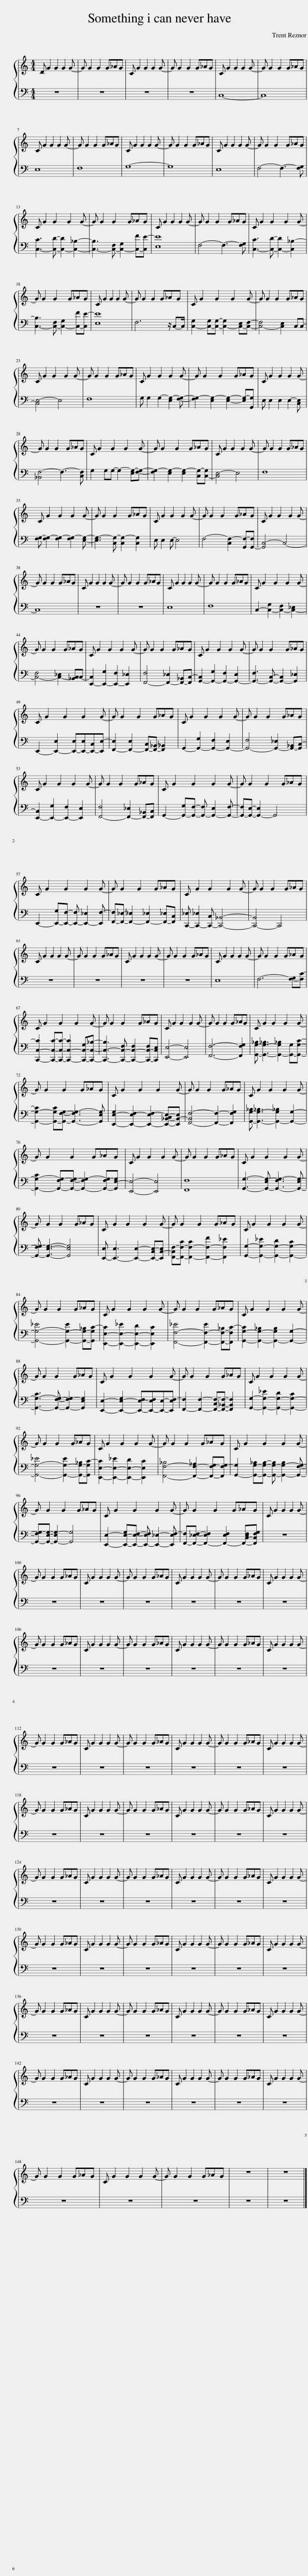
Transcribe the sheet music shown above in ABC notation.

X:1
%%score { 1 | 2 }
L:1/8
M:4/4
I:linebreak $
K:C
V:1 treble
V:2 bass
V:1
 C G2 G2 G2 G- | G G2 G2 G_AG | C G2 G2 G2 G- | G G2 G2 G_AG | C G2 G2 G2 G- | %5
 G G2 G2 G_AG |$ C G2 G2 G2 G- | G G2 G2 G_AG | C G2 G2 G2 G- | G G2 G2 G_AG | %10
 C G2 G2 G2 G- | G G2 G2 G_AG |$ C G2 G2 G2 G- | G G2 G2 G_AG | C G2 G2 G2 G- | %15
 G G2 G2 G_AG | C G2 G2 G2 G- |$ G G2 G2 G_AG | C G2 G2 G2 G- | G G2 G2 G_AG | %20
 C G2 G2 G2 G- | G G2 G2 G_AG |$ C G2 G2 G2 G- | G G2 G2 G_AG | C G2 G2 G2 G- | %25
 G G2 G2 G_AG | C G2 G2 G2 G- |$ G G2 G2 G_AG | C G2 G2 G2 G- | G G2 G2 G_AG | %30
 C G2 G2 G2 G- | G G2 G2 G_AG |$ C G2 G2 G2 G- | G G2 G2 G_AG | C G2 G2 G2 G- | %35
 G G2 G2 G_AG | C G2 G2 G2 G- |$ G G2 G2 G_AG | C G2 G2 G2 G- | G G2 G2 G_AG | %40
 C G2 G2 G2 G- | G G2 G2 G_AG | C G2 G2 G2 G- |$ G G2 G2 G_AG | C G2 G2 G2 G- | %45
 G G2 G2 G_AG | C G2 G2 G2 G- | G G2 G2 G_AG |$ C G2 G2 G2 G- | G G2 G2 G_AG | %50
 C G2 G2 G2 G- | G G2 G2 G_AG |$ C G2 G2 G2 G- | G G2 G2 G_AG | C G2 G2 G2 G- | %55
 G G2 G2 G_AG |$ C G2 G2 G2 G- | G G2 G2 G_AG | C G2 G2 G2 G- | G G2 G2 G_AG |$ %60
 C G2 G2 G2 G- | G G2 G2 G_AG | C G2 G2 G2 G- | G G2 G2 G_AG | C G2 G2 G2 G- | %65
 G G2 G2 G_AG |$ C G2 G2 G2 G- | G G2 G2 G_AG | C G2 G2 G2 G- | G G2 G2 G_AG | %70
 C G2 G2 G2 G- |$ G G2 G2 G_AG | C G2 G2 G2 G- | G G2 G2 G_AG | C G2 G2 G2 G- |$ %75
 G G2 G2 G_AG | C G2 G2 G2 G- | G G2 G2 G_AG | C G2 G2 G2 G- |$ G G2 G2 G_AG | %80
 C G2 G2 G2 G- | G G2 G2 G_AG | C G2 G2 G2 G- |$ G G2 G2 G_AG | C G2 G2 G2 G- | %85
 G G2 G2 G_AG | C G2 G2 G2 G- |$ G G2 G2 G_AG | C G2 G2 G2 G- | G G2 G2 G_AG | %90
 C G2 G2 G2 G- |$ G G2 G2 G_AG | C G2 G2 G2 G- | G G2 G2 G_AG | C G2 G2 G2 G- |$ %95
 G G2 G2 G_AG | C G2 G2 G2 G- | G G2 G2 G_AG | C G2 G2 G2 G- |$ G G2 G2 G_AG | %100
 C G2 G2 G2 G- | G G2 G2 G_AG | C G2 G2 G2 G- | G G2 G2 G_AG | C G2 G2 G2 G- |$ %105
 G G2 G2 G_AG | C G2 G2 G2 G- | G G2 G2 G_AG | C G2 G2 G2 G- | G G2 G2 G_AG | %110
 C G2 G2 G2 G- |$ G G2 G2 G_AG | C G2 G2 G2 G- | G G2 G2 G_AG | C G2 G2 G2 G- | %115
 G G2 G2 G_AG | C G2 G2 G2 G- |$ G G2 G2 G_AG | C G2 G2 G2 G- | G G2 G2 G_AG | %120
 C G2 G2 G2 G- | G G2 G2 G_AG | C G2 G2 G2 G- |$ G G2 G2 G_AG | C G2 G2 G2 G- | %125
 G G2 G2 G_AG | C G2 G2 G2 G- | G G2 G2 G_AG | C G2 G2 G2 G- |$ G G2 G2 G_AG | %130
 C G2 G2 G2 G- | G G2 G2 G_AG | C G2 G2 G2 G- | G G2 G2 G_AG | C G2 G2 G2 G- |$ %135
 G G2 G2 G_AG | C G2 G2 G2 G- | G G2 G2 G_AG | C G2 G2 G2 G- | G G2 G2 G_AG | %140
 C G2 G2 G2 G- |$ G G2 G2 G_AG | C G2 G2 G2 G- | G G2 G2 G_AG | C G2 G2 G2 G- | %145
 G G2 G2 G_AG | C G2 G2 G2 G- |$ G G2 G2 G_AG | C G2 G2 G2 G- | G G2 G2 G_AG | %150
 z8 | z8 |] %152
V:2
 z8 | z8 | z8 | z8 | C,8- | %5
 C,8 |$ E,8 | F,8 | G,8- | G,8 | %10
 E,8 | F,4- F,3- [F,G,] |$ [C,-C]3 [C,D]- [C,-D]2 [C,_B,]2- | [C,-B,]3 [C,-F,] [C,-G,]2 [C,-F][C,E-] | [E,E]8 | %15
 F,4- F,3- [F,G,] | [C,-C]3 [C,D]- [C,-D]2 [C,_B,-]2 |$ [C,-B,]3 [C,-F,] [C,-G,]2 [C,-F][C,E-] | [E,E]8 | F,6 z/ C,-C,/ | %20
 [C,-G,]2 [C,-G,][C,G,]- [C,-G,]2 [C,-E,][C,F,]- | [C,-F,]4 [C,E,]2 C,C,- |$ [C,E,-]4 E,4 | F,8 | G, G,2 G,2- [E,G,-]2 [F,G,]- | %25
 [F,G,-]2 [E,G,-]2 [E,G,]2- [E,G,-][G,,G,] | E, E,2 E,2 E,2- [C,E,] |$ [_B,,F,-]4 F,3- [C,F,] | G,2 G,G,- G,2- [E,G,-][F,G,]- | [F,G,-]2 [E,G,-]2 [E,G,-]2 [C,G,-][C,-G,] | %30
 [C,E,-]4 E,4 | F,8 |$ [F,G,-] [F,G,-]2 [F,G,-]2 [F,G,-]2 [E,G,]- | [E,G,-]3 [C,G,-] [C,G,-]2 [C,G,]2 | E, E,2 E,- E,4 | %35
 F,4- [C,F,-]2 [G,,F,-][G,,-F,] | [G,,C,-]4 C,4- |$ C,8 | z8 | z8 | %40
 E,8 | F,8 | C,2- [C,-G,]2 [C,-F,]2 [C,-_E,]2 |$ [C,-F,]4 [C,-_E,]2 [_B,,C,]C,- | [E,,-C,]2 [E,,-G,]2 [E,,-F,]2 [E,,_E,]2 | %45
 [F,,-F,]4 [F,,-_E,]2 [F,,-_B,,][F,,C,-] | [G,,-C,]2 [G,,-G,]2 [G,,-F,]2 [G,,-E,]2 | [G,,-F,]3 [G,,C,]- [G,,-C,]2 [G,,_E,]2 |$ E,,2- [E,,-E,]2 [E,,-E,][E,,-E,][E,,-C,][E,,E,-] | [F,,-E,]2 [F,,-E,]2 [F,,-C,][F,,_B,,]- [F,,_B,,]2 | %50
 G,,2- [G,,-G,]2 [G,,-F,]2 [G,,-E,]2 | [G,,-F,]4 [G,,-_E,]2 [G,,-_B,,][G,,C,-] |$ [E,,-C,]2 [E,,-G,]2 [E,,-F,]2 [E,,E,]2 | [F,,-F,]4 [F,,-_E,]2 [F,,-_B,,][F,,C,] | G,,2- [G,,-G,][G,,F,]- [G,,-F,] [G,,-E,]2 [G,,F,]- | %55
 [G,,-F,][G,,E,]- [G,,-E,]2 G,,4 |$ E,,2- [E,,-G,][E,,F,]- [E,,-F,] [E,,-_E,]2 [E,,F,-] | [F,,-F,][F,,_E,]- [F,,-_E,]2 [F,,-_E,]2 [F,,-_E,][F,,C,] | [C,,-_E,] [C,,-_E,]2 [C,,-C,] [C,,_B,,]4- | [C,,-B,,]4 C,,4 |$ %60
 z8 | z8 | z8 | z8 | E,8 | %65
 F,6- [F,-G,][F,C-] |$ [C,,-C,-C]2 [C,,C,C]-[C,,C,C]- [C,,-C,-C]2 [C,,-C,-G,][C,,C,_B,]- | [C,,-C,-B,]3 [C,,-C,-F,] [C,,-C,-F,]2 [C,,-C,-F,][C,,C,E,] | [E,,E,]4- [E,,E,]4 | [F,,F,]6- [F,,F,G,]2 | %70
 [G,,-G,-_B,] [G,,-G,-_B,]3 [G,,-G,_B,]2 [G,,-G,][G,,G,C]- |$ [G,,-G,-C]2 [G,,-G,C][G,,F,G,]- [G,,-F,G,-]3 [G,,E,G,] | [E,,-E,-G,]2 [E,,-E,-F,]2 [E,,-E,-F,]2 [E,,-_B,,-C,E,-][E,,B,,-E,] | [F,,-B,,F,-]4 [F,,F,]2- [F,,F,G,]2 | [G,,-G,-_B,] [G,,-G,-_B,]3 [G,,-G,_B,]2 [G,,G,]2- |$ %75
 [G,,-G,-C]2 [G,,-F,G,-][G,,F,G,]- [G,,-F,G,-]2 [G,,-F,G,-][G,,E,-G,] | [E,,E,]4- [E,,E,]4 | [F,,F,]8 | [G,,G,]3- [G,,-E,G,-] [G,,-F,G,-]3 [G,,-E,G,-] |$ [G,,-F,G,-] [G,,E,G,]3- [G,,E,G,]4 | %80
 [E,,-E,] [E,,-E,]3 [E,,E,]2- [E,,-C,E,-][E,,C,-E,] | [F,,-C,F,-][F,,-F,-C] [F,,-F,-C]2 [F,,-F,-F]2 [F,,F,_E]2 | [G,,G,]2- [G,,-G,-_E]2 [G,,-G,-D]2 [G,,-G,-C]2 |$ [G,,-G,-_E]4 [G,,-G,-E]2 [G,,-G,-_B,][G,,G,C-] | [E,,-E,-C]2 [E,,-E,-_E]2 [E,,-E,-D]2 [E,,E,C]2 | %85
 [F,,-F,-_E]4 [F,,-F,-E]2 [F,,-F,-_B,][F,,F,C-] | [G,,-G,-C]2 [G,,-G,-_B,]2 [G,,-G,B,]2 [G,,G,]2- |$ [G,,-G,-C]3 [G,,F,G,]- [G,,-F,G,-]2 [G,,E,G,]2 | [E,,E,]2- [E,,-E,-G,]2 [E,,-E,-F,][E,,-E,F,][E,,E,]-[E,,E,F,-] | [F,,-F,]2 [F,,F,]2- [F,,-C,F,-][F,,_B,,F,]- [F,,B,,F,]2 | %90
 [G,,G,]2- [G,,-G,-_E]2 [G,,-G,-D]2 [G,,-G,-C]2 |$ [G,,-G,-_E]4 [G,,-G,-E]2 [G,,-G,-_B,][G,,G,C-] | [E,,-E,-C]2 [E,,-E,-_E]2 [E,,-E,-D]2 [E,,E,C]2 | [F,,-F,-_B,]4 [F,,-F,-_A,]2 [F,,-F,-G,][F,,F,G,-] | [G,,-G,]2 [G,,-G,-_B,][G,,G,B,]- [G,,-G,-B,] [G,,-G,-B,]2 [G,,F,G,]- |$ %95
 [G,,-F,G,-][G,,E,G,]- [G,,-E,G,-]2 [G,,G,]4 | [E,,E,]2- [E,,-E,-G,][E,,E,F,]- [E,,-E,F,] [E,,_E,]2- [E,,E,F,-] | [F,,-F,][F,,_E,F,]- [F,,-E,F,]2 [F,,-E,F,]2 [F,,-C,-E,F,][F,,C,F,G,] | z8 |$ z8 | %100
 z8 | z8 | z8 | z8 | z8 |$ %105
 z8 | z8 | z8 | z8 | z8 | %110
 z8 |$ z8 | z8 | z8 | z8 | %115
 z8 | z8 |$ z8 | z8 | z8 | %120
 z8 | z8 | z8 |$ z8 | z8 | %125
 z8 | z8 | z8 | z8 |$ z8 | %130
 z8 | z8 | z8 | z8 | z8 |$ %135
 z8 | z8 | z8 | z8 | z8 | %140
 z8 |$ z8 | z8 | z8 | z8 | %145
 z8 | z8 |$ z8 | z8 | z8 | %150
 z8 | z8 |] %152
